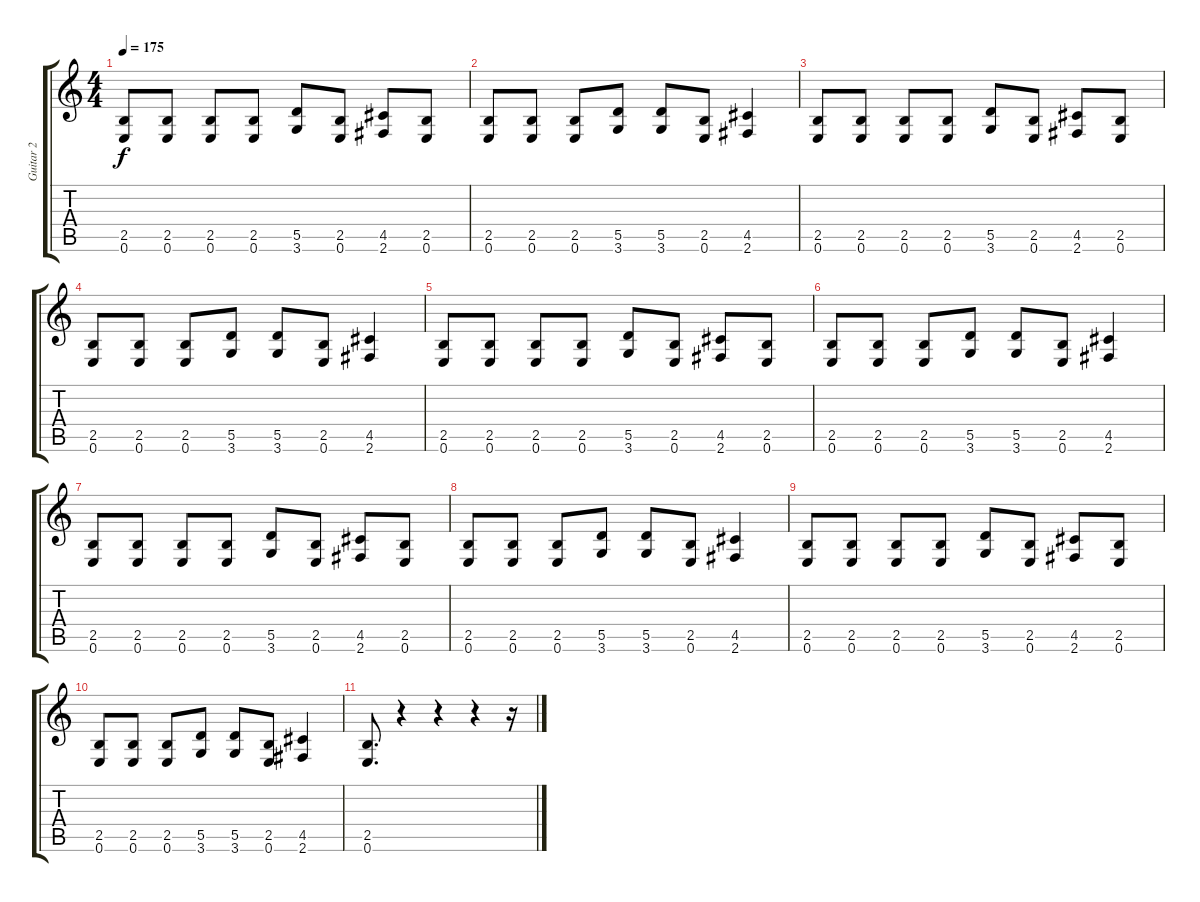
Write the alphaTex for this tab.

\track ("Guitar 2" "Guitar 2") {instrument distortionguitar}
\staff {score tabs}
\tuning (E4 B3 G3 D3 A2 E2) {hide}
\ts (4 4)
\tempo 175
\clef g2
\ks c
(2.5 0.6).8{dy f} (2.5 0.6).8 (2.5 0.6).8 (2.5 0.6).8 (5.5 3.6).8 (2.5 0.6).8 (4.5 2.6).8 (2.5 0.6).8 |
(2.5 0.6).8 (2.5 0.6).8 (2.5 0.6).8 (5.5 3.6).8 (5.5 3.6).8 (2.5 0.6).8 (4.5 2.6).4 |
(2.5 0.6).8 (2.5 0.6).8 (2.5 0.6).8 (2.5 0.6).8 (5.5 3.6).8 (2.5 0.6).8 (4.5 2.6).8 (2.5 0.6).8 |
(2.5 0.6).8 (2.5 0.6).8 (2.5 0.6).8 (5.5 3.6).8 (5.5 3.6).8 (2.5 0.6).8 (4.5 2.6).4 |
(2.5 0.6).8 (2.5 0.6).8 (2.5 0.6).8 (2.5 0.6).8 (5.5 3.6).8 (2.5 0.6).8 (4.5 2.6).8 (2.5 0.6).8 |
(2.5 0.6).8 (2.5 0.6).8 (2.5 0.6).8 (5.5 3.6).8 (5.5 3.6).8 (2.5 0.6).8 (4.5 2.6).4 |
(2.5 0.6).8 (2.5 0.6).8 (2.5 0.6).8 (2.5 0.6).8 (5.5 3.6).8 (2.5 0.6).8 (4.5 2.6).8 (2.5 0.6).8 |
(2.5 0.6).8 (2.5 0.6).8 (2.5 0.6).8 (5.5 3.6).8 (5.5 3.6).8 (2.5 0.6).8 (4.5 2.6).4 |
(2.5 0.6).8 (2.5 0.6).8 (2.5 0.6).8 (2.5 0.6).8 (5.5 3.6).8 (2.5 0.6).8 (4.5 2.6).8 (2.5 0.6).8 |
(2.5 0.6).8 (2.5 0.6).8 (2.5 0.6).8 (5.5 3.6).8 (5.5 3.6).8 (2.5 0.6).8 (4.5 2.6).4 |
(2.5 0.6).8{d} r.4 r.4 r.4 r.16
